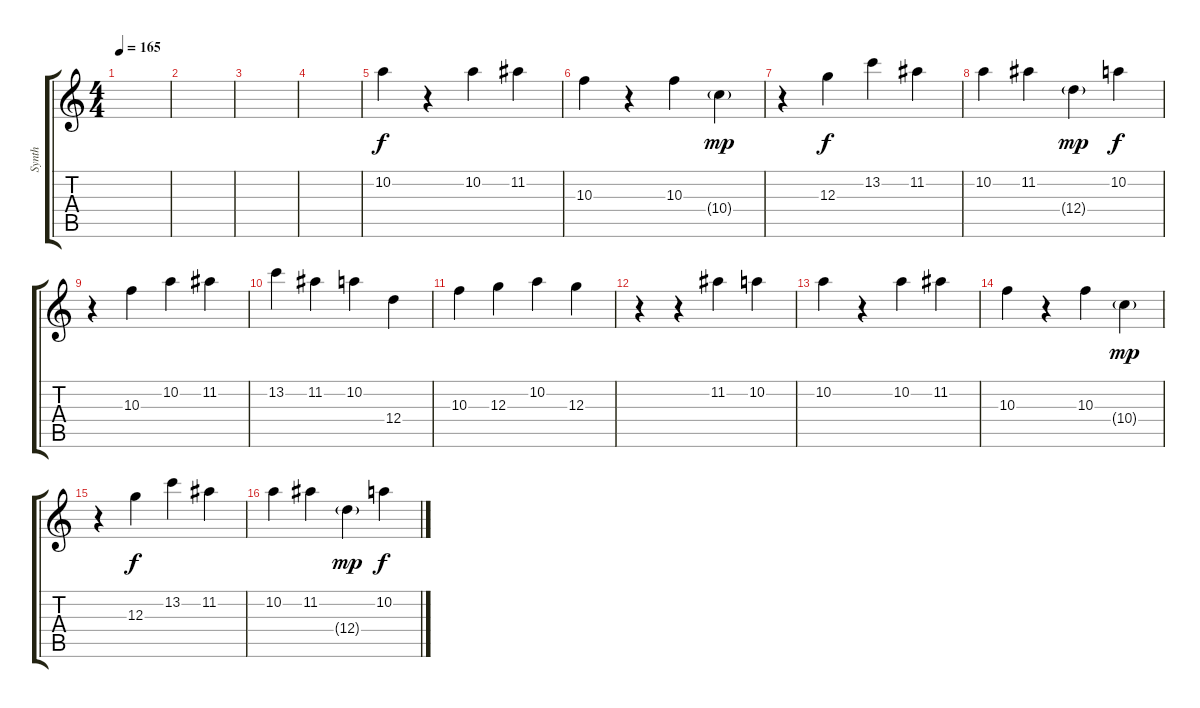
\track ("Synth" "Synth") {instrument musicbox}
\staff {score tabs}
\tuning (E5 B4 G4 D4 A3 D3) {hide}
\ts (4 4)
\tempo 165
\clef g2
\ks c
|
|
|
|
10.2.4 r.4 10.2.4 11.2.4 |
10.3.4 r.4 10.3.4 10.4{g}.4{dy mp} |
r.4 12.3.4{dy f} 13.2.4 11.2.4 |
10.2.4 11.2.4 12.4{g}.4{dy mp} 10.2.4{dy f} |
r.4 10.3.4 10.2.4 11.2.4 |
13.2.4 11.2.4 10.2.4 12.4.4 |
10.3.4 12.3.4 10.2.4 12.3.4 |
r.4 r.4 11.2.4 10.2.4 |
10.2.4 r.4 10.2.4 11.2.4 |
10.3.4 r.4 10.3.4 10.4{g}.4{dy mp} |
r.4 12.3.4{dy f} 13.2.4 11.2.4 |
10.2.4 11.2.4 12.4{g}.4{dy mp} 10.2.4{dy f}
